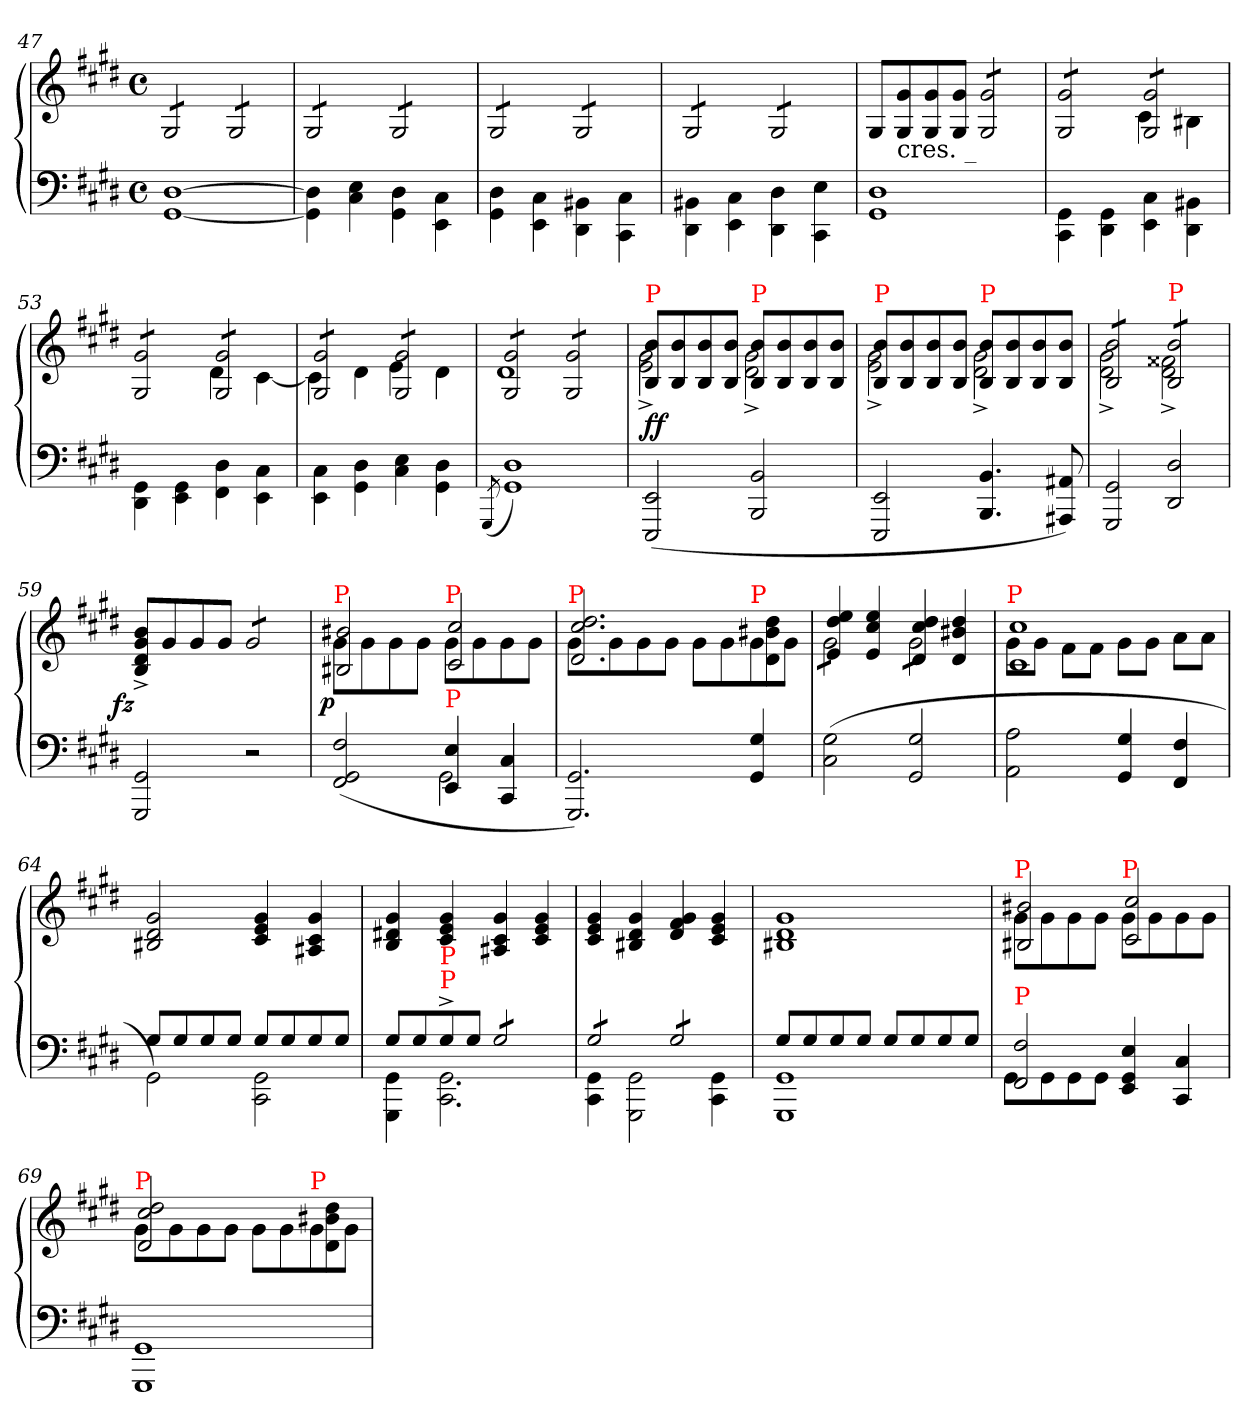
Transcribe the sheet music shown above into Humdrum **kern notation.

**kern	**kern	**dynam
*part1	*part1	*part1
*staff2	*staff1	*staff1/2
*clefF4	*clefG2	*
*k[f#c#g#d#]	*k[f#c#g#d#]	*
*M4/4	*M4/4	*
*met(c)	*met(c)	*
=47	=47	=47
*	*tremolo	*
[1D#\ [1GG#\	8G#/L	.
.	8G#/	.
.	8G#/	.
.	8G#/J	.
.	8G#/L	.
.	8G#/	.
.	8G#/	.
.	8G#/J	.
=48	=48	=48
4D#]\ 4GG#]\	8G#/L	.
.	8G#/	.
4E\ 4C#\	8G#/	.
.	8G#/J	.
4D#\ 4GG#\	8G#/L	.
.	8G#/	.
4C#\ 4EE\	8G#/	.
.	8G#/J	.
=49	=49	=49
4D#\ 4GG#\	8G#/L	.
.	8G#/	.
4C#\ 4EE\	8G#/	.
.	8G#/J	.
4BB#X\ 4DD#\	8G#/L	.
.	8G#/	.
4C#\ 4CC#\	8G#/	.
.	8G#/J	.
=50	=50	=50
4BB#X\ 4DD#\	8G#/L	.
.	8G#/	.
4C#\ 4EE\	8G#/	.
.	8G#/J	.
4D#\ 4DD#\	8G#/L	.
.	8G#/	.
4E\ 4CC#\	8G#/	.
.	8G#/J	.
*	*Xtremolo	*
=51	=51	=51
1D#\ 1GG#\	8G#/L	.
!	!LO:TX:b:t=cres. _	!
.	8g#/ 8G#/	.
.	8g#/ 8G#/	.
.	8g#/ 8G#/J	.
*	*tremolo	*
.	8g#/ 8G#/L	.
.	8g#/ 8G#/	.
.	8g#/ 8G#/	.
.	8g#/ 8G#/J	.
=52	=52	=52
*	*^	*
4GG#\ 4CC#\	8g#/ 8G#/L	2ryy	.
.	8g#/ 8G#/	.	.
4GG#\ 4DD#\	8g#/ 8G#/	.	.
.	8g#/ 8G#/J	.	.
4C#\ 4EE\	8g#/ 8G#/L	4c#	.
.	8g#/ 8G#/	.	.
4BB#X\ 4DD#\	8g#/ 8G#/	4B#X	.
.	8g#/ 8G#/J	.	.
=53	=53	=53	=53
4GG#\ 4DD#\	8g#/ 8G#/L	2ryy	.
.	8g#/ 8G#/	.	.
4GG#\ 4EE\	8g#/ 8G#/	.	.
.	8g#/ 8G#/J	.	.
4D#\ 4FF#\	8g#/ 8G#/L	4d#	.
.	8g#/ 8G#/	.	.
4C#\ 4EE\	8g#/ 8G#/	[4c#	.
.	8g#/ 8G#/J	.	.
=54	=54	=54	=54
4C#\ 4EE\	8g#/ 8G#/L	4c#]	.
.	8g#/ 8G#/	.	.
4D#\ 4GG#\	8g#/ 8G#/	4d#	.
.	8g#/ 8G#/J	.	.
4E\ 4C#\	8g#/ 8G#/L	4e	.
.	8g#/ 8G#/	.	.
4D#\ 4GG#\	8g#/ 8G#/	4d#	.
.	8g#/ 8G#/J	.	.
=55	=55	=55	=55
(>8qGGG#/	.	.	.
1D#\ 1GG#\)	8g#/ 8G#/L	1d#	.
.	8g#/ 8G#/	.	.
.	8g#/ 8G#/	.	.
.	8g#/ 8G#/J	.	.
.	8g#/ 8G#/L	.	.
.	8g#/ 8G#/	.	.
.	8g#/ 8G#/	.	.
.	8g#/ 8G#/J	.	.
*	*Xtremolo	*	*
=56	=56	=56	=56
!	!LO:TX:a:color=red:t=P	!	!
!	!	!	!LO:DY:b
(>2EE 2EEE	8b 8BL	2g#^< 2e^<	ff
.	8b 8B	.	.
.	8b 8B	.	.
.	8b 8BJ	.	.
!	!LO:TX:a:color=red:t=P	!	!
2BB 2BBB	8b 8BL	2g#^< 2d#^<	.
.	8b 8B	.	.
.	8b 8B	.	.
.	8b 8BJ	.	.
=57	=57	=57	=57
!	!LO:TX:a:color=red:t=P	!	!
2EE 2EEE	8b 8BL	2g#^< 2e^<	.
.	8b 8B	.	.
.	8b 8B	.	.
.	8b 8BJ	.	.
!	!LO:TX:a:color=red:t=P	!	!
4.BB 4.BBB	8b 8BL	2g#^< 2d#^<	.
.	8b 8B	.	.
.	8b 8B	.	.
8AA#X 8AAA#X)	8b 8BJ	.	.
=58	=58	=58	=58
!	!LO:TX:a:color=red:t=P	!	!
*	*tremolo	*	*
2GG# 2GGG#	8b 8BL	2g#^< 2d#^<	.
.	8b 8B	.	.
.	8b 8B	.	.
.	8b 8BJ	.	.
!	!LO:TX:a:color=red:t=P	!	!
2D# 2DD#	8b 8BL	2f##X^< 2d#^<	.
.	8b 8B	.	.
.	8b 8B	.	.
.	8b 8BJ	.	.
*	*Xtremolo	*	*
=59	=59	=59	=59
!	!	!	!LO:DY:b:rj
*	*v	*v	*
2GG# 2GGG#	8b^< 8g#^< 8d#^< 8B^<L	fz
.	8g#	.
.	8g#	.
.	8g#J	.
*	*tremolo	*
2r	8g#L	.
.	8g#	.
.	8g#	.
.	8g#J	.
*	*Xtremolo	*
=60	=60	=60
*^	*^	*
!	!	!LO:TX:a:color=red:t=P	!	!
!	!	!	!	!LO:DY:b:rj
(>2F#/ 2GG#/ 2FF#/	2ryy	(>8g#\L	2b#X/ 2B#X/	p
.	.	8g#\	.	.
.	.	8g#\	.	.
.	.	8g#\J	.	.
!	!	!LO:TX:a:color=red:t=P	!	!
!LO:TX:a:color=red:t=P	!	!	!	!
4E/ 4EE/	2GG#	8g#\L	2cc#/ 2c#/	.
.	.	8g#\	.	.
4C#/ 4CC#/	.	8g#\	.	.
.	.	8g#\J	.	.
*v	*v	*	*	*
=61	=61	=61	=61
!	!LO:TX:a:color=red:t=P	!	!
2.GG# 2.GGG#)	8g#\L	2.dd#/ 2.cc#/ 2.d#/	.
.	8g#\	.	.
.	8g#\	.	.
.	8g#\J	.	.
.	8g#\L	.	.
.	8g#\	.	.
!	!LO:TX:a:color=red:t=P	!	!
4G#/ 4GG#/	8g#\	4dd#\ 4b#X\ 4d#\	.
.	8g#\J	.	.
=62	=62	=62	=62
!	!LO:TX:a:color=red:t=P	!	!
*	*tremolo	*	*
(<2G# 2C#	8g#\L	4ee/ 4dd#/ 4e/	.
.	8g#\	.	.
.	8g#\	4ee/ 4cc#/ 4e/	.
.	8g#\J	.	.
2G#/ 2GG#/	8g#\L	4dd#/ 4cc#/ 4d#/	.
.	8g#\	.	.
.	8g#\	4dd#/ 4b#X/ 4d#/	.
.	8g#\J	.	.
*	*Xtremolo	*	*
=63	=63	=63	=63
!	!LO:TX:a:color=red:t=P	!	!
2A 2AA	8g#\L	1cc# 1c#	.
.	8g#\J	.	.
.	8f#\L	.	.
.	8f#\J	.	.
4G#/ 4GG#/	8g#\L	.	.
.	8g#\J	.	.
4F#/ 4FF#/	8a\L	.	.
.	8a\J	.	.
*	*v	*v	*
=64	=64	=64
*^	*	*
8G#L	2GG#)	2g# 2d# 2B#X	.
8G#	.	.	.
8G#	.	.	.
8G#J	.	.	.
8G#L	2GG# 2CC#	4g# 4e 4c#	.
8G#	.	.	.
8G#	.	4g# 4c# 4A#X	.
8G#J	.	.	.
=65	=65	=65	=65
8G#L	4GG# 4GGG#	4g# 4d#X 4B	.
8G#	.	.	.
!LO:TX:a:color=red:t=P	!	!	!
!LO:TX:a:color=red:t=P	!	!	!
8G#^<	2.GG# 2.CC#	4g# 4e 4c#	.
8G#J	.	.	.
*tremolo	*	*	*
8G#L	.	4g# 4c# 4A#X	.
8G#	.	.	.
8G#	.	4g# 4e 4c#	.
8G#J	.	.	.
=66	=66	=66	=66
8G#L	4GG# 4CC#	4g# 4e 4c#	.
8G#	.	.	.
8G#	2GG# 2GGG#	4g# 4d# 4B#X	.
8G#J	.	.	.
8G#L	.	4g# 4f# 4d#	.
8G#	.	.	.
8G#	4GG# 4CC#	4g# 4e 4c#	.
8G#J	.	.	.
*Xtremolo	*	*	*
=67	=67	=67	=67
8G#L	1GG# 1GGG#	1g# 1d# 1B#X	.
8G#	.	.	.
8G#	.	.	.
8G#J	.	.	.
8G#L	.	.	.
8G#	.	.	.
8G#	.	.	.
8G#J)	.	.	.
=68	=68	=68	=68
*	*	*^	*
!	!	!LO:TX:a:color=red:t=P	!	!
!LO:TX:a:color=red:t=P	!	!	!	!
2F# 2FF#	8GG#L	8g#\L	2b#X/ 2B#X/	.
.	8GG#	8g#\	.	.
.	8GG#	8g#\	.	.
.	8GG#J	8g#\J	.	.
!	!	!LO:TX:a:color=red:t=P	!	!
4E 4GG# 4EE	2ryy	8g#\L	2cc#/ 2c#/	.
.	.	8g#\	.	.
4C# 4CC#	.	8g#\	.	.
.	.	8g#\J	.	.
*v	*v	*	*	*
=69	=69	=69	=69
!	!LO:TX:a:color=red:t=P	!	!
!	!	!LO:N:vis=2	!
1GG# 1GGG#	8g#\L	2.dd#/ 2.cc#/ 2.d#/	.
.	8g#\	.	.
.	8g#\	.	.
.	8g#\J	.	.
.	8g#\L	.	.
.	8g#\	.	.
!	!LO:TX:a:color=red:t=P	!	!
.	8g#\	4dd#\ 4b#X\ 4d#\	.
.	8g#\J	.	.
*	*v	*v	*
=	=	=
*-	*-	*-
